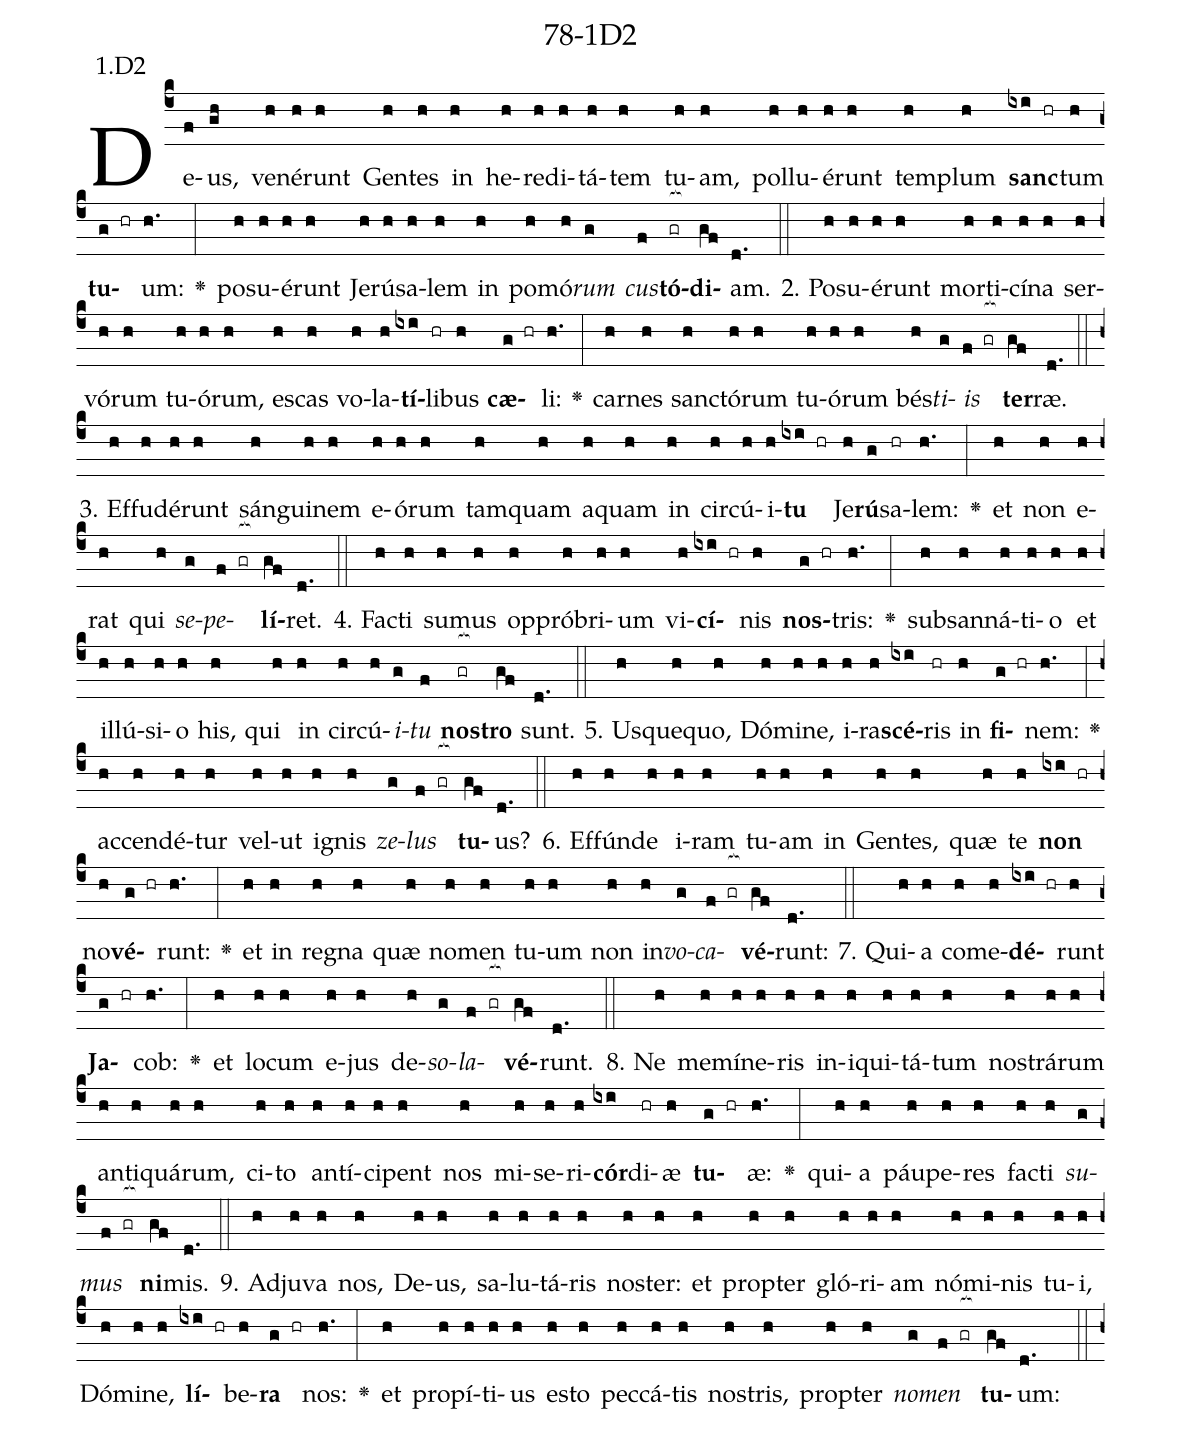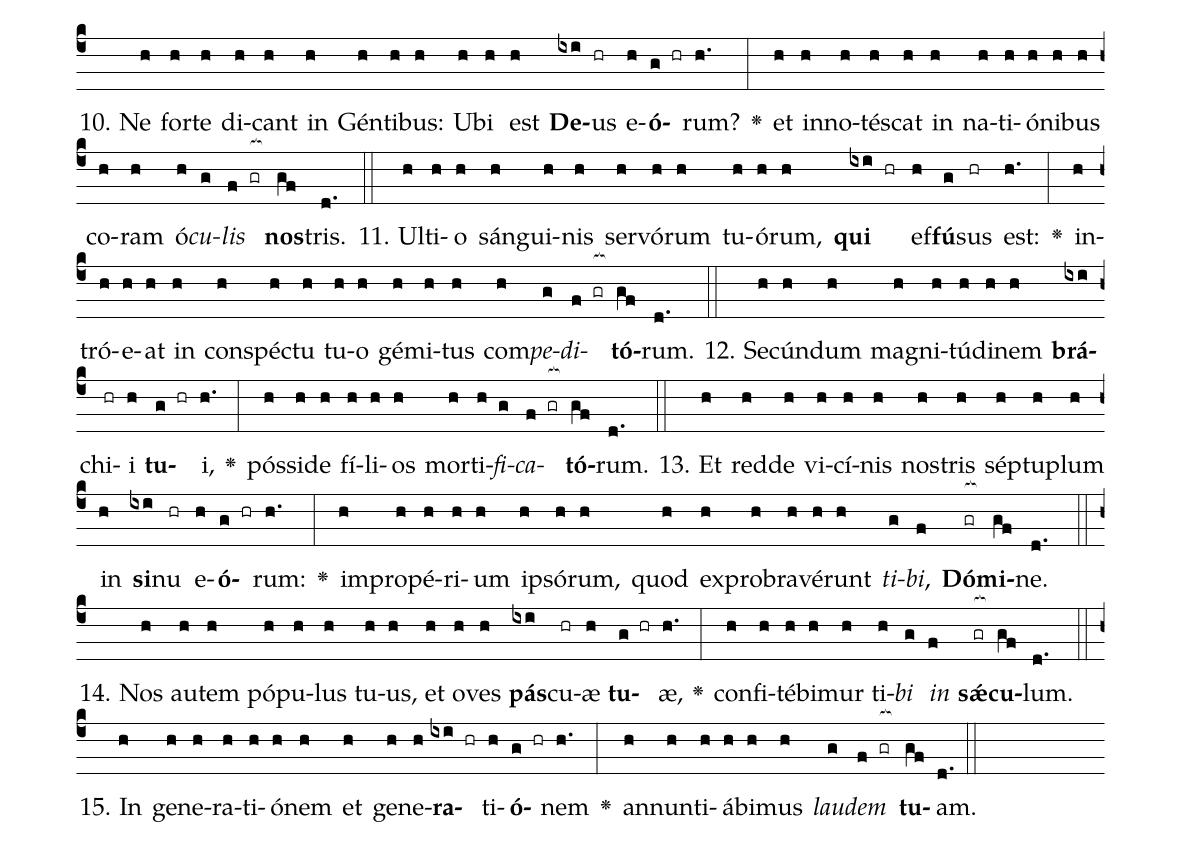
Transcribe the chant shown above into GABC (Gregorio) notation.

name: 78-1D2;
annotation: 1.D2;
%%
(c4)De(f)us,(gh) ve(h)né(h)runt(h) Gen(h)tes(h) in(h) he(h)re(h)di(h)tá(h)tem(h) tu(h)am,(h) pol(h)lu(h)é(h)runt(h) tem(h)plum(h) <b>sanc</b>(ixi hr)tum(h) <b>tu</b>(g hr)um:(h.) <v>\greheightstar</v>(:) po(h)su(h)é(h)runt(h) Je(h)rú(h)sa(h)lem(h) in(h) po(h)mó(h)<i>rum</i>(g) <i>cus</i>(f)<b>tó</b>(gr[ocb:1{])<b>di</b>(gf[ocb:0}])am.(d.) (::)
2. Po(h)su(h)é(h)runt(h) mor(h)ti(h)cí(h)na(h) ser(h)vó(h)rum(h) tu(h)ó(h)rum,(h) es(h)cas(h) vo(h)la(h)<b>tí</b>(ixi)li(hr)bus(h) <b>cæ</b>(g hr)li:(h.) <v>\greheightstar</v>(:) car(h)nes(h) sanc(h)tó(h)rum(h) tu(h)ó(h)rum(h) bés(h)<i>ti</i>(g)<i>is</i>(f gr[ocb:1{]) <b>ter</b>(gf[ocb:0}])ræ.(d.) (::)
3. Ef(h)fu(h)dé(h)runt(h) sán(h)gui(h)nem(h) e(h)ó(h)rum(h) tam(h)quam(h) a(h)quam(h) in(h) cir(h)cú(h)i(h)<b>tu</b>(ixi hr) Je(h)<b>rú</b>(g)sa(hr)lem:(h.) <v>\greheightstar</v>(:) et(h) non(h) e(h)rat(h) qui(h) <i>se</i>(g)<i>pe</i>(f gr[ocb:1{])<b>lí</b>(gf[ocb:0}])ret.(d.) (::)
4. Fac(h)ti(h) su(h)mus(h) op(h)pró(h)bri(h)um(h) vi(h)<b>cí</b>(ixi hr)nis(h) <b>nos</b>(g hr)tris:(h.) <v>\greheightstar</v>(:) sub(h)san(h)ná(h)ti(h)o(h) et(h) il(h)lú(h)si(h)o(h) his,(h) qui(h) in(h) cir(h)cú(h)<i>i</i>(g)<i>tu</i>(f) <b>nos</b>(gr[ocb:1{])<b>tro</b>(gf[ocb:0}]) sunt.(d.) (::)
5. Us(h)que(h)quo,(h) Dó(h)mi(h)ne,(h) i(h)ra(h)<b>scé</b>(ixi)ris(hr) in(h) <b>fi</b>(g hr)nem:(h.) <v>\greheightstar</v>(:) ac(h)cen(h)dé(h)tur(h) vel(h)ut(h) i(h)gnis(h) <i>ze</i>(g)<i>lus</i>(f gr[ocb:1{]) <b>tu</b>(gf[ocb:0}])us?(d.) (::)
6. Ef(h)fún(h)de(h) i(h)ram(h) tu(h)am(h) in(h) Gen(h)tes,(h) quæ(h) te(h) <b>non</b>(ixi hr) no(h)<b>vé</b>(g hr)runt:(h.) <v>\greheightstar</v>(:) et(h) in(h) re(h)gna(h) quæ(h) no(h)men(h) tu(h)um(h) non(h) in(h)<i>vo</i>(g)<i>ca</i>(f gr[ocb:1{])<b>vé</b>(gf[ocb:0}])runt:(d.) (::)
7. Qui(h)a(h) com(h)e(h)<b>dé</b>(ixi hr)runt(h) <b>Ja</b>(g hr)cob:(h.) <v>\greheightstar</v>(:) et(h) lo(h)cum(h) e(h)jus(h) de(h)<i>so</i>(g)<i>la</i>(f gr[ocb:1{])<b>vé</b>(gf[ocb:0}])runt.(d.) (::)
8. Ne(h) me(h)mí(h)ne(h)ris(h) in(h)i(h)qui(h)tá(h)tum(h) nos(h)trá(h)rum(h) an(h)ti(h)quá(h)rum,(h) ci(h)to(h) an(h)tí(h)ci(h)pent(h) nos(h) mi(h)se(h)ri(h)<b>cór</b>(ixi)di(hr)æ(h) <b>tu</b>(g hr)æ:(h.) <v>\greheightstar</v>(:) qui(h)a(h) páu(h)pe(h)res(h) fac(h)ti(h) <i>su</i>(g)<i>mus</i>(f gr[ocb:1{]) <b>ni</b>(gf[ocb:0}])mis.(d.) (::)
9. Ad(h)ju(h)va(h) nos,(h) De(h)us,(h) sa(h)lu(h)tá(h)ris(h) nos(h)ter:(h) et(h) prop(h)ter(h) gló(h)ri(h)am(h) nó(h)mi(h)nis(h) tu(h)i,(h) Dó(h)mi(h)ne,(h) <b>lí</b>(ixi hr)be(h)<b>ra</b>(g hr) nos:(h.) <v>\greheightstar</v>(:) et(h) pro(h)pí(h)ti(h)us(h) es(h)to(h) pec(h)cá(h)tis(h) nos(h)tris,(h) prop(h)ter(h) <i>no</i>(g)<i>men</i>(f gr[ocb:1{]) <b>tu</b>(gf[ocb:0}])um:(d.) (::)
10. Ne(h) for(h)te(h) di(h)cant(h) in(h) Gén(h)ti(h)bus:(h) U(h)bi(h) est(h) <b>De</b>(ixi)us(hr) e(h)<b>ó</b>(g hr)rum?(h.) <v>\greheightstar</v>(:) et(h) in(h)no(h)tés(h)cat(h) in(h) na(h)ti(h)ó(h)ni(h)bus(h) co(h)ram(h) ó(h)<i>cu</i>(g)<i>lis</i>(f gr[ocb:1{]) <b>nos</b>(gf[ocb:0}])tris.(d.) (::)
11. Ul(h)ti(h)o(h) sán(h)gui(h)nis(h) ser(h)vó(h)rum(h) tu(h)ó(h)rum,(h) <b>qui</b>(ixi hr) ef(h)<b>fú</b>(g)sus(hr) est:(h.) <v>\greheightstar</v>(:) in(h)tró(h)e(h)at(h) in(h) con(h)spéc(h)tu(h) tu(h)o(h) gé(h)mi(h)tus(h) com(h)<i>pe</i>(g)<i>di</i>(f gr[ocb:1{])<b>tó</b>(gf[ocb:0}])rum.(d.) (::)
12. Se(h)cún(h)dum(h) ma(h)gni(h)tú(h)di(h)nem(h) <b>brá</b>(ixi)chi(hr)i(h) <b>tu</b>(g hr)i,(h.) <v>\greheightstar</v>(:) pós(h)si(h)de(h) fí(h)li(h)os(h) mor(h)ti(h)<i>fi</i>(g)<i>ca</i>(f gr[ocb:1{])<b>tó</b>(gf[ocb:0}])rum.(d.) (::)
13. Et(h) red(h)de(h) vi(h)cí(h)nis(h) nos(h)tris(h) sép(h)tu(h)plum(h) in(h) <b>si</b>(ixi)nu(hr) e(h)<b>ó</b>(g hr)rum:(h.) <v>\greheightstar</v>(:) im(h)pro(h)pé(h)ri(h)um(h) ip(h)só(h)rum,(h) quod(h) ex(h)pro(h)bra(h)vé(h)runt(h) <i>ti</i>(g)<i>bi</i>,(f) <b>Dó</b>(gr[ocb:1{])<b>mi</b>(gf[ocb:0}])ne.(d.) (::)
14. Nos(h) au(h)tem(h) pó(h)pu(h)lus(h) tu(h)us,(h) et(h) o(h)ves(h) <b>pás</b>(ixi)cu(hr)æ(h) <b>tu</b>(g hr)æ,(h.) <v>\greheightstar</v>(:) con(h)fi(h)té(h)bi(h)mur(h) ti(h)<i>bi</i>(g) <i>in</i>(f) <b>sǽ</b>(gr[ocb:1{])<b>cu</b>(gf[ocb:0}])lum.(d.) (::)
15. In(h) ge(h)ne(h)ra(h)ti(h)ó(h)nem(h) et(h) ge(h)ne(h)<b>ra</b>(ixi hr)ti(h)<b>ó</b>(g hr)nem(h.) <v>\greheightstar</v>(:) an(h)nun(h)ti(h)á(h)bi(h)mus(h) <i>lau</i>(g)<i>dem</i>(f gr[ocb:1{]) <b>tu</b>(gf[ocb:0}])am.(d.) (::)
